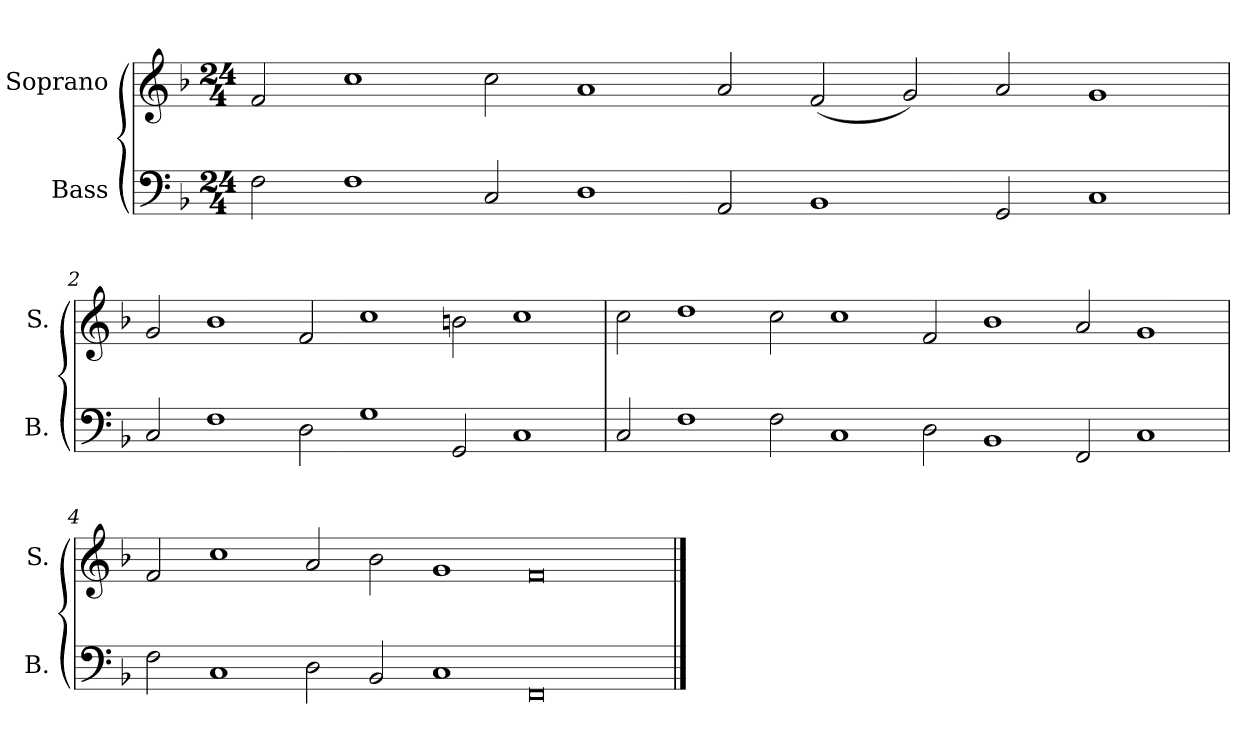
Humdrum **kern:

**kern	**kern
*part2	*part1
*staff2	*staff1
*I"Bass	*I"Soprano
*I'B.	*I'S.
*clefF4	*clefG2
*k[b-]	*k[b-]
*F:	*F:
*M24/4	*M24/4
=1	=1
2F\	2f/
1F	1cc
2C/	2cc\
1D	1a
2AA/	2a/
1BB-	(2f/
.	2g/)
2GG/	2a/
1C	1g
=2	=2
2C/	2g/
1F	1b-
2D\	2f/
1G	1cc
2GG/	2bn\
1C	1cc
=3	=3
2C/	2cc\
1F	1dd
2F\	2cc\
1C	1cc
2D\	2f/
1BB-	1b-
2FF/	2a/
1C	1g
=4	=4
2F\	2f/
1C	1cc
2D\	2a/
2BB-/	2b-\
1C	1g
0FF	0f
==	==
*-	*-
